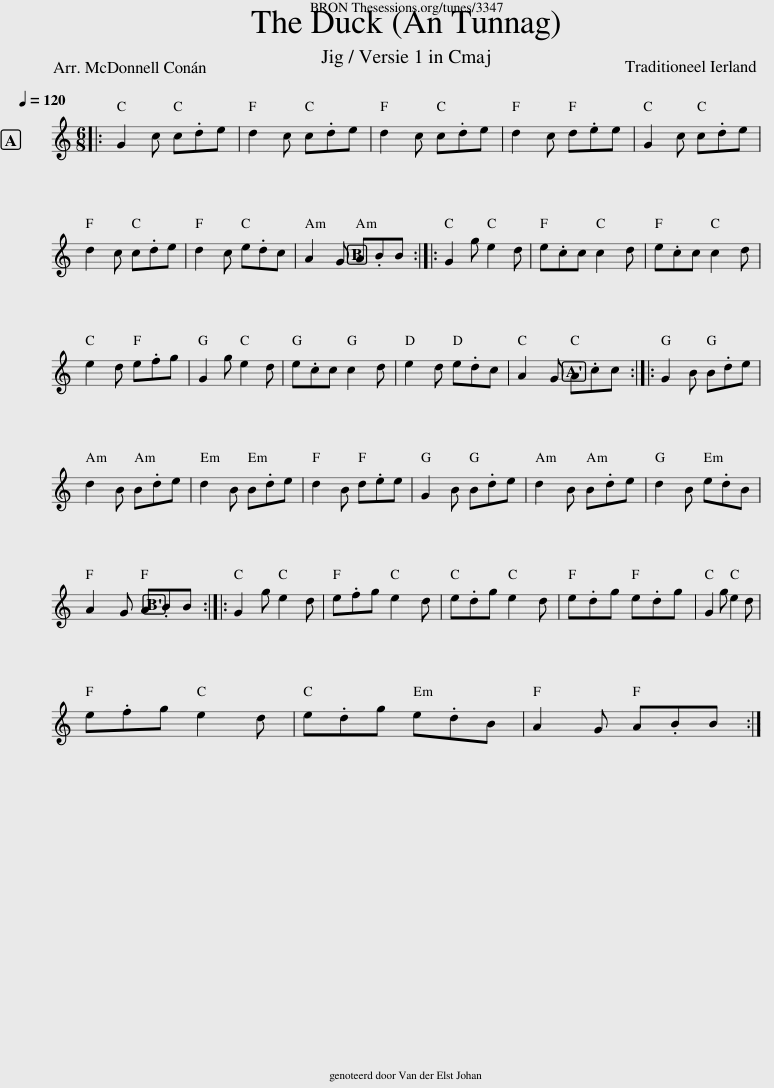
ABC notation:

X:1
L:1/8
Q:1/4=120
M:6/8
I:linebreak $
K:C
V:1 treble
V:1
|: G2 c c.de | d2 c c.de | d2 c c.de | d2 c d.ee | G2 c c.de |$ %5
 d2 c c.de | d2 c e.dc | A2 G A.BB :: G2 g e2 d | e.cc c2 d | %10
 e.cc c2 d |$ e2 d e.fg | G2 g e2 d | e.cc c2 d | e2 d e.dc | %15
 A2 G A.cc :: G2 B B.de |$ d2 B B.de | d2 B B.de | d2 B d.ee | %20
 G2 B B.de | d2 B B.de | d2 B e.dB |$ A2 G A.BB :: G2 g e2 d | %25
 e.fg e2 d | e.dg e2 d | e.dg e.dg | G2 g e2 d |$ e.fg e2 d | %30
 e.dg e.dB | A2 G A.BB :| %32
